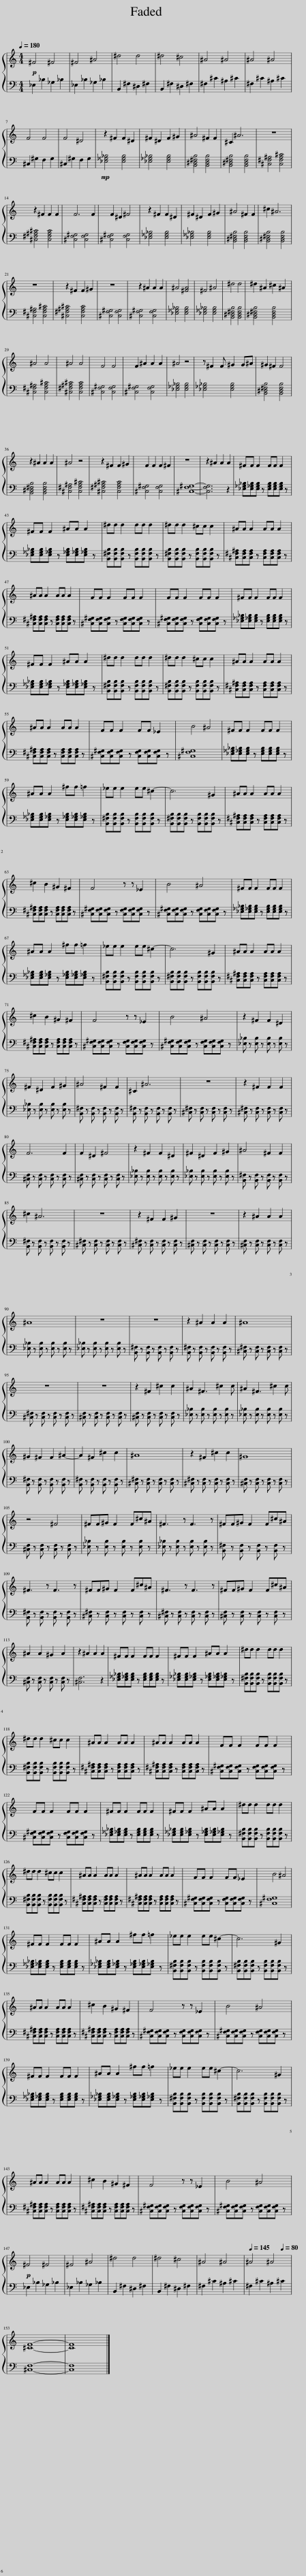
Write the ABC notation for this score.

X:1
%%score { 1 | 2 }
L:1/8
Q:1/4=180
M:4/4
I:linebreak $
K:C
V:1 treble
V:2 bass
V:1
!p! ^F4 ^F4 | ^F4 ^A4 | ^d4 d4 | ^d4 ^c4 | ^A4 ^A4 | %5
 ^A4 ^A4 |$ F4 F4 | F4 ^D4 | z2 ^F2 F2 ^D2 | ^F2 ^D2 F2 ^G2 | %10
 ^A4 ^F2 F2 | ^C2 ^A6 | z8 |$ z2 ^F2 F2 F2 | F6 F2 | %15
 F2 ^D2 ^F4 | z2 ^F2 F2 ^D2 | ^F2 ^D2 F2 ^G2 | ^A4 ^F2 F2 | ^c2 ^A6 |$ %20
 z8 | z2 ^F2 F2 ^G2 | z8 | z2 ^A2 A2 A2 | ^A4 [^FA]4 | %25
 ^F4 ^A4 | ^d4 d4 | ^d2 ^A2 ^c2 ^A2 |$ ^A4 A4 | ^A4 A4 | %30
 F4 F4 | F2 ^A2 A2 A2 | ^A4 z4 | z ^F2 F ^G2 G^A | ^G2 ^F2 F4 |$ %35
 z2 ^A2 A2 A2 | ^A4 z4 | z2 ^F2 F2 ^G2 | F2 F2 F2 ^F2 | z8 | %40
 z2 ^A2 A2 A2 | ^FF F2 FF F2 |$ ^FF F2 ^AA A2 | ^dd d2 dd d2 | ^dd d2 ^cc c2 | %45
 ^AA A2 AA A2 |$ ^AA A2 AA A2 | FF F2 FF F2 | FF F2 FF F2 | ^FF F2 FF F2 |$ %50
 ^FF F2 ^AA A2 | ^dd d2 dd d2 | ^dd d2 ^cc c2 | ^AA A2 AA A2 |$ ^AA A2 AA A2 | %55
 FF F2 FF _E2 | B4 ^A4 | ^FF F2 FF F2 |$ ^AA A2 ^ff =f2 | _ee e2 ee ^c2- | %60
 c6 ^G2 | ^AA A2 AA A2 |$ ^c2 B2 ^G2 ^F2 | F4 z z _E2 | B4 ^A4 | %65
 ^FF F2 FF F2 |$ ^AA A2 ^ff =f2 | _ee e2 ee ^c2- | c6 ^G2 | ^AA A2 AA A2 |$ %70
 ^c2 B2 ^G2 ^F2 | F4 z z _E2 | B4 ^A4 | z2 ^F2 F2 ^D2 |$ ^F2 ^D2 F2 ^G2 | %75
 ^A4 ^F2 F2 | ^C2 ^A6 | z8 | z2 ^F2 F2 F2 |$ F6 F2 | %80
 F2 ^D2 ^F4 | z2 ^F2 F2 ^D2 | ^F2 ^D2 F2 ^G2 | ^A4 ^F2 F2 |$ ^c2 ^A6 | %85
 z8 | z2 ^F2 F2 ^G2 | z8 | z2 ^A2 A2 A2 |$ ^A8 | %90
 z8 | z8 | z2 ^A2 A2 A2 | ^A8 |$ z8 | %95
 z8 | z2 ^F2 ^c2 c2 | ^A2 ^F3 ^c2 c | ^A2 ^F3 ^c2 c |$ ^G2 ^F2 F2 ^A2- | %100
 A2 ^F2 ^c2 c2 | ^A8 | z2 ^F2 ^c2 c2 | ^G8 |$ z4 ^F4 | %105
 ^FF^G F2 F^c^A | ^F3 z F3 z | ^FF^G F2 F^c^A |$ ^F3 z F3 z | ^FF^G F2 F^c^A | %110
 ^F3 z F3 z | ^FF^G F2 F^c^A |$ ^A2 A2 ^G2 A2 | z2 ^A2 A2 A2 | ^FF F2 FF F2 | %115
 ^FF F2 ^AA A2 | ^dd d2 dd d2 |$ ^dd d2 ^cc c2 | ^AA A2 AA A2 | ^AA A2 AA A2 | %120
 FF F2 FF F2 |$ FF F2 FF F2 | ^FF F2 FF F2 | ^FF F2 ^AA A2 | ^dd d2 dd d2 |$ %125
 ^dd d2 ^cc c2 | ^AA A2 AA A2 | ^AA A2 AA A2 | FF F2 FF _E2 | B4 ^A4 |$ %130
 ^FF F2 FF F2 | ^AA A2 ^ff =f2 | _ee e2 ee ^c2- | c6 ^G2 |$ ^AA A2 AA A2 | %135
 ^c2 B2 ^G2 ^F2 | F4 z z _E2 | B4 ^A4 |$ ^FF F2 FF F2 | ^AA A2 ^ff =f2 | %140
 _ee e2 ee ^c2- | c6 ^G2 |$ ^AA A2 AA A2 | ^c2 B2 ^G2 ^F2 | F4 z z _E2 | %145
 B4 ^A4 |$!p! ^F4 ^F4 | ^F4 ^A4 | ^d4 d4 | ^d4 ^c4 | %150
 ^A4 ^A4 |[Q:1/4=145] ^A4 ^A4[Q:1/4=80] |$ [^CF]8- | [CF]8 |] %154
V:2
 _E,2 _B,2 _G,2 _B,2 | _E,2 _B,2 _G,2 _B,2 | B,,2 ^F,2 ^D,2 ^F,2 | B,,2 ^F,2 ^D,2 ^F,2 | ^F,2 ^C2 ^A,2 ^C2 | %5
 ^F,2 ^C2 ^A,2 ^C2 |$ ^C,2 ^G,2 F,2 G,2 | ^C,2 ^G,2 F,2 G,2 |!mp! [_E,_G,_B,]4 [E,G,B,]4 | [_E,_G,_B,]4 [E,G,B,]4 | %10
 [B,,^D,^F,B,]4 [B,,D,F,B,]4 | [B,,^D,^F,B,]4 [B,,D,F,B,]4 | [^C,^F,^A,]4 [C,F,A,^C]4 |$ [^C,^F,^A,^C]4 [C,F,A,C]4 | [^C,F,^G,]4 [C,F,G,]4 | %15
 [^C,F,^G,]4 [C,F,G,]4 | [_E,_G,_B,]4 [E,G,B,]4 | [_E,_G,_B,]4 [E,G,B,]4 | [B,,^D,^F,B,]4 [B,,D,F,B,]4 | [B,,^D,^F,B,]4 [B,,D,F,B,]4 |$ %20
 [^C,^F,^A,]4 [C,F,A,^C]4 | [^C,^F,^A,^C]4 [C,F,A,C]4 | [^C,F,^G,]4 [C,F,G,]4 | [^C,F,^G,]4 [C,F,G,]4 | [_E,_G,_B,]4 [E,G,B,]4 | %25
 [_E,_G,_B,]4 [E,G,B,]4 | [B,,^D,^F,B,]4 [B,,D,F,B,]4 | [B,,^D,^F,B,]4 [B,,D,F,B,]4 |$ [^C,^F,^A,]4 [C,F,A,^C]4 | [^C,^F,^A,^C]4 [C,F,A,C]4 | %30
 [^C,F,^G,]4 [C,F,G,]4 | [^C,F,^G,]4 [C,F,G,]4 | [_E,_G,_B,]4 [E,G,B,]4 | [_E,_G,_B,]4 [E,G,B,]4 | [B,,^D,^F,B,]4 [B,,D,F,B,]4 |$ %35
 [B,,^D,^F,B,]4 [B,,D,F,B,]4 | [^C,^F,^A,]4 [C,F,A,^C]4 | [^C,^F,^A,^C]4 [C,F,A,C]4 | [^C,F,^G,]4 [C,F,G,]4 | [^C,F,^G,]8- | %40
 [C,F,G,]6 z2 | [_E,_G,_B,][E,_G,B,][E,G,B,] z [E,G,B,][E,G,B,][E,G,B,] z |$ [_E,_G,_B,][E,G,B,][E,_G,B,] z [E,_G,B,][E,_G,B,][E,_G,B,] z | [B,,^F,B,][B,,F,B,][B,,F,B,] z [B,,F,B,][B,,F,B,][B,,F,B,] z | [B,,^F,B,][B,,F,B,][B,,F,B,] z [B,,F,B,][B,,F,B,][B,,F,B,] z | %45
 [^C,^F,^A,][C,F,A,][C,F,A,] z [C,F,A,][C,F,A,][C,F,A,] z |$ [^C,^F,^A,][C,F,A,][C,F,A,] z [C,F,A,][C,F,A,][C,F,A,] z | [^C,F,^G,][C,F,G,][C,F,G,] z [C,F,G,][C,F,G,][C,F,G,] z | [^C,F,^G,][C,F,G,][C,F,G,] z [C,F,G,][C,F,G,][C,F,G,] z | [_E,_G,_B,][E,_G,B,][E,G,B,] z [E,G,B,][E,G,B,][E,G,B,] z |$ %50
 [_E,_G,_B,][E,G,B,][E,_G,B,] z [E,_G,B,][E,_G,B,][E,_G,B,] z | [B,,^F,B,][B,,F,B,][B,,F,B,] z [B,,F,B,][B,,F,B,][B,,F,B,] z | [B,,^F,B,][B,,F,B,][B,,F,B,] z [B,,F,B,][B,,F,B,][B,,F,B,] z | [^C,^F,^A,][C,F,A,][C,F,A,] z [C,F,A,][C,F,A,][C,F,A,] z |$ [^C,^F,^A,][C,F,A,][C,F,A,] z [C,F,A,][C,F,A,][C,F,A,] z | %55
 [^C,F,^G,][C,F,G,][C,F,G,] z [C,F,G,][C,F,G,][C,F,G,] z | [^C,F,^G,]8 | [_E,_G,_B,][E,_G,B,][E,G,B,] z [E,G,B,][E,G,B,][E,G,B,] z |$ [_E,_G,_B,][E,G,B,][E,_G,B,] z [E,_G,B,][E,_G,B,][E,_G,B,] z | [B,,^F,B,][B,,F,B,][B,,F,B,] z [B,,F,B,][B,,F,B,][B,,F,B,] z | %60
 [B,,^F,B,][B,,F,B,][B,,F,B,] z [B,,F,B,][B,,F,B,][B,,F,B,] z | [^C,^F,^A,][C,F,A,][C,F,A,] z [C,F,A,][C,F,A,][C,F,A,] z |$ [^C,^F,^A,][C,F,A,][C,F,A,] z [C,F,A,][C,F,A,][C,F,A,] z | [^C,F,^G,][C,F,G,][C,F,G,] z [C,F,G,][C,F,G,][C,F,G,] z | [^C,F,^G,][C,F,G,][C,F,G,] z [C,F,G,][C,F,G,][C,F,G,] z | %65
 [_E,_G,_B,][E,_G,B,][E,G,B,] z [E,G,B,][E,G,B,][E,G,B,] z |$ [_E,_G,_B,][E,G,B,][E,_G,B,] z [E,_G,B,][E,_G,B,][E,_G,B,] z | [B,,^F,B,][B,,F,B,][B,,F,B,] z [B,,F,B,][B,,F,B,][B,,F,B,] z | [B,,^F,B,][B,,F,B,][B,,F,B,] z [B,,F,B,][B,,F,B,][B,,F,B,] z | [^C,^F,^A,][C,F,A,][C,F,A,] z [C,F,A,][C,F,A,][C,F,A,] z |$ %70
 [^C,^F,^A,][C,F,A,][C,F,A,] z [C,F,A,][C,F,A,][C,F,A,] z | [^C,F,^G,][C,F,G,][C,F,G,] z [C,F,G,][C,F,G,][C,F,G,] z | [^C,F,^G,][C,F,G,][C,F,G,] z [C,F,G,][C,F,G,][C,F,G,] z | [_E,_B,] z [E,B,] z [E,B,] z [E,B,] z |$ [_E,_B,] z [E,B,] z [E,B,] z [E,B,] z | %75
 [B,,^F,] z [B,,F,] z [B,,F,] z [B,,F,] z | [B,,^F,] z [B,,F,] z [B,,F,] z [B,,F,] z | [^C,^F,] z [C,F,] z [C,F,] z [C,F,] z | [^C,^F,] z [C,F,] z [C,F,] z [C,F,] z |$ [^C,F,] z [C,F,] z [C,F,] z [C,F,] z | %80
 [^C,F,] z [C,F,] z [C,F,] z [C,F,] z | [_E,_B,] z [E,B,] z [E,B,] z [E,B,] z | [_E,_B,] z [E,B,] z [E,B,] z [E,B,] z | [B,,^F,] z [B,,F,] z [B,,F,] z [B,,F,] z |$ [B,,^F,] z [B,,F,] z [B,,F,] z [B,,F,] z | %85
 [^C,^F,] z [C,F,] z [C,F,] z [C,F,] z | [^C,^F,] z [C,F,] z [C,F,] z [C,F,] z | [^C,F,] z [C,F,] z [C,F,] z [C,F,] z | [^C,F,] z [C,F,] z [C,F,] z [C,F,] z |$ [_E,_B,] z [E,B,] z [E,B,] z [E,B,] z | %90
 [_E,_B,] z [E,B,] z [E,B,] z [E,B,] z | [B,,^F,] z [B,,F,] z [B,,F,] z [B,,F,] z | [B,,^F,] z [B,,F,] z [B,,F,] z [B,,F,] z | [^C,^F,] z [C,F,] z [C,F,] z [C,F,] z |$ [^C,^F,] z [C,F,] z [C,F,] z [C,F,] z | %95
 [^C,F,] z [C,F,] z [C,F,] z [C,F,] z | [^C,F,] z [C,F,] z [C,F,] z [C,F,] z | [_E,_B,] z [E,B,] z [E,B,] z [E,B,] z | [_E,_B,] z [E,B,] z [E,B,] z [E,B,] z |$ [B,,^F,] z [B,,F,] z [B,,F,] z [B,,F,] z | %100
 [B,,^F,] z [B,,F,] z [B,,F,] z [B,,F,] z | [^C,^F,] z [C,F,] z [C,F,] z [C,F,] z | [^C,^F,] z [C,F,] z [C,F,] z [C,F,] z | [^C,F,] z [C,F,] z [C,F,] z [C,F,] z |$ [^C,F,] z [C,F,] z [C,F,] z [C,F,] z | %105
 [_E,_B,] z [E,B,] z [E,B,] z [E,B,] z | [_E,_B,] z [E,B,] z [E,B,] z [E,B,] z | [B,,^F,] z [B,,F,] z [B,,F,] z [B,,F,] z |$ [B,,^F,] z [B,,F,] z [B,,F,] z [B,,F,] z | [^C,^F,] z [C,F,] z [C,F,] z [C,F,] z | %110
 [^C,^F,] z [C,F,] z [C,F,] z [C,F,] z | [^C,F,] z [C,F,] z [C,F,] z [C,F,] z |$ [^C,F,] z [C,F,] z [C,F,] z [C,F,] z | [^C,F,]6 z2 | [_E,_G,_B,][E,_G,B,][E,G,B,] z [E,G,B,][E,G,B,][E,G,B,] z | %115
 [_E,_G,_B,][E,G,B,][E,_G,B,] z [E,_G,B,][E,_G,B,][E,_G,B,] z | [B,,^F,B,][B,,F,B,][B,,F,B,] z [B,,F,B,][B,,F,B,][B,,F,B,] z |$ [B,,^F,B,][B,,F,B,][B,,F,B,] z [B,,F,B,][B,,F,B,][B,,F,B,] z | [^C,^F,^A,][C,F,A,][C,F,A,] z [C,F,A,][C,F,A,][C,F,A,] z | [^C,^F,^A,][C,F,A,][C,F,A,] z [C,F,A,][C,F,A,][C,F,A,] z | %120
 [^C,F,^G,][C,F,G,][C,F,G,] z [C,F,G,][C,F,G,][C,F,G,] z |$ [^C,F,^G,][C,F,G,][C,F,G,] z [C,F,G,][C,F,G,][C,F,G,] z | [_E,_G,_B,][E,_G,B,][E,G,B,] z [E,G,B,][E,G,B,][E,G,B,] z | [_E,_G,_B,][E,G,B,][E,_G,B,] z [E,_G,B,][E,_G,B,][E,_G,B,] z | [B,,^F,B,][B,,F,B,][B,,F,B,] z [B,,F,B,][B,,F,B,][B,,F,B,] z |$ %125
 [B,,^F,B,][B,,F,B,][B,,F,B,] z [B,,F,B,][B,,F,B,][B,,F,B,] z | [^C,^F,^A,][C,F,A,][C,F,A,] z [C,F,A,][C,F,A,][C,F,A,] z | [^C,^F,^A,][C,F,A,][C,F,A,] z [C,F,A,][C,F,A,][C,F,A,] z | [^C,F,^G,][C,F,G,][C,F,G,] z [C,F,G,][C,F,G,][C,F,G,] z | [^C,F,^G,]8 |$ %130
 [_E,_G,_B,][E,_G,B,][E,G,B,] z [E,G,B,][E,G,B,][E,G,B,] z | [_E,_G,_B,][E,G,B,][E,_G,B,] z [E,_G,B,][E,_G,B,][E,_G,B,] z | [B,,^F,B,][B,,F,B,][B,,F,B,] z [B,,F,B,][B,,F,B,][B,,F,B,] z | [B,,^F,B,][B,,F,B,][B,,F,B,] z [B,,F,B,][B,,F,B,][B,,F,B,] z |$ [^C,^F,^A,][C,F,A,][C,F,A,] z [C,F,A,][C,F,A,][C,F,A,] z | %135
 [^C,^F,^A,][C,F,A,][C,F,A,] z [C,F,A,][C,F,A,][C,F,A,] z | [^C,F,^G,][C,F,G,][C,F,G,] z [C,F,G,][C,F,G,][C,F,G,] z | [^C,F,^G,][C,F,G,][C,F,G,] z [C,F,G,][C,F,G,][C,F,G,] z |$ [_E,_G,_B,][E,_G,B,][E,G,B,] z [E,G,B,][E,G,B,][E,G,B,] z | [_E,_G,_B,][E,G,B,][E,_G,B,] z [E,_G,B,][E,_G,B,][E,_G,B,] z | %140
 [B,,^F,B,][B,,F,B,][B,,F,B,] z [B,,F,B,][B,,F,B,][B,,F,B,] z | [B,,^F,B,][B,,F,B,][B,,F,B,] z [B,,F,B,][B,,F,B,][B,,F,B,] z |$ [^C,^F,^A,][C,F,A,][C,F,A,] z [C,F,A,][C,F,A,][C,F,A,] z | [^C,^F,^A,][C,F,A,][C,F,A,] z [C,F,A,][C,F,A,][C,F,A,] z | [^C,F,^G,][C,F,G,][C,F,G,] z [C,F,G,][C,F,G,][C,F,G,] z | %145
 [^C,F,^G,][C,F,G,][C,F,G,] z [C,F,G,][C,F,G,][C,F,G,] z |$ _E,2 _B,2 _G,2 _B,2 | _E,2 _B,2 _G,2 _B,2 | B,,2 ^F,2 ^D,2 ^F,2 | B,,2 ^F,2 ^D,2 ^F,2 | %150
 ^F,2 ^C2 ^A,2 ^C2 | ^F,2 ^C2 ^A,2 ^C2 |$ [^C,F,]8- | [C,F,]8 |] %154
